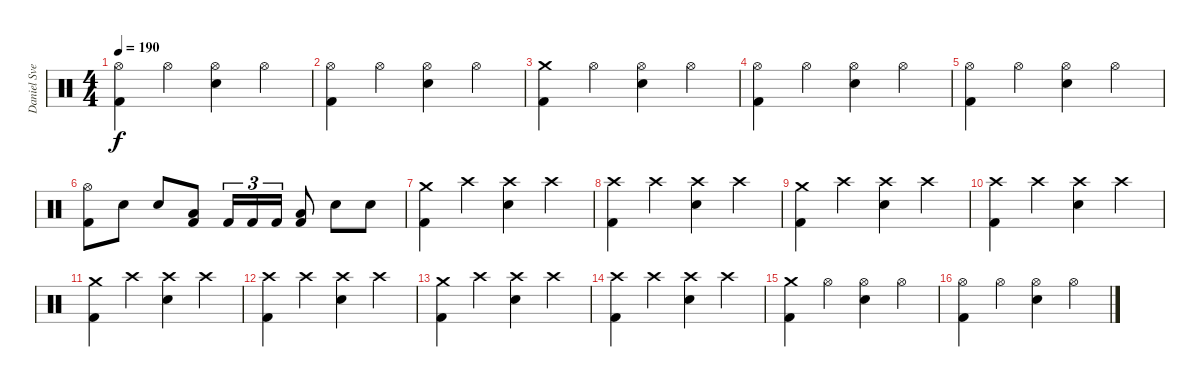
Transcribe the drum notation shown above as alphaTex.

\track ("Daniel Svensson" "Daniel Sve") {instrument percussion}
\staff {score}
\articulation defaults
\ts (4 4)
\tempo 190
\clef neutral
\ks c
("Kick (hit) 2" "Hi-Hat (open)").4{dy f} "Hi-Hat (open)".4 ("Electric Snare (hit)" "Hi-Hat (open)").4 "Hi-Hat (open)".4 |
("Kick (hit) 2" "Hi-Hat (open)").4 "Hi-Hat (open)".4 ("Electric Snare (hit)" "Hi-Hat (open)").4 "Hi-Hat (open)".4 |
("Kick (hit) 2" "Crash medium (hit)").4 "Hi-Hat (open)".4 ("Electric Snare (hit)" "Hi-Hat (open)").4 "Hi-Hat (open)".4 |
("Kick (hit) 2" "Hi-Hat (open)").4 "Hi-Hat (open)".4 ("Electric Snare (hit)" "Hi-Hat (open)").4 "Hi-Hat (open)".4 |
("Kick (hit) 2" "Hi-Hat (open)").4 "Hi-Hat (open)".4 ("Electric Snare (hit)" "Hi-Hat (open)").4 "Hi-Hat (open)".4 |
("Kick (hit) 2" "Hi-Hat (open)").8 "Electric Snare (hit)".8 "Electric Snare (hit)".8 ("Kick (hit) 2" "Low Tom (hit)").8 "Kick (hit) 2".16{tu (3 2)} "Kick (hit) 2".16{tu (3 2)} "Kick (hit) 2".16{tu (3 2)} ("Kick (hit) 2" "Low Tom (hit)").8 "Electric Snare (hit)".8 "Electric Snare (hit)".8 |
("Kick (hit) 2" "Crash medium (hit)").4 "Crash high (hit)".4 ("Electric Snare (hit)" "Crash high (hit)").4 "Crash high (hit)".4 |
("Kick (hit) 2" "Crash high (hit)").4 "Crash high (hit)".4 ("Electric Snare (hit)" "Crash high (hit)").4 "Crash high (hit)".4 |
("Kick (hit) 2" "Crash medium (hit)").4 "Crash high (hit)".4 ("Electric Snare (hit)" "Crash high (hit)").4 "Crash high (hit)".4 |
("Kick (hit) 2" "Crash high (hit)").4 "Crash high (hit)".4 ("Electric Snare (hit)" "Crash high (hit)").4 "Crash high (hit)".4 |
("Kick (hit) 2" "Crash medium (hit)").4 "Crash high (hit)".4 ("Electric Snare (hit)" "Crash high (hit)").4 "Crash high (hit)".4 |
("Kick (hit) 2" "Crash high (hit)").4 "Crash high (hit)".4 ("Electric Snare (hit)" "Crash high (hit)").4 "Crash high (hit)".4 |
("Kick (hit) 2" "Crash medium (hit)").4 "Crash high (hit)".4 ("Electric Snare (hit)" "Crash high (hit)").4 "Crash high (hit)".4 |
("Kick (hit) 2" "Crash high (hit)").4 "Crash high (hit)".4 ("Electric Snare (hit)" "Crash high (hit)").4 "Crash high (hit)".4 |
("Kick (hit) 2" "Crash medium (hit)").4 "Hi-Hat (open)".4 ("Electric Snare (hit)" "Hi-Hat (open)").4 "Hi-Hat (open)".4 |
("Kick (hit) 2" "Hi-Hat (open)").4 "Hi-Hat (open)".4 ("Electric Snare (hit)" "Hi-Hat (open)").4 "Hi-Hat (open)".4
